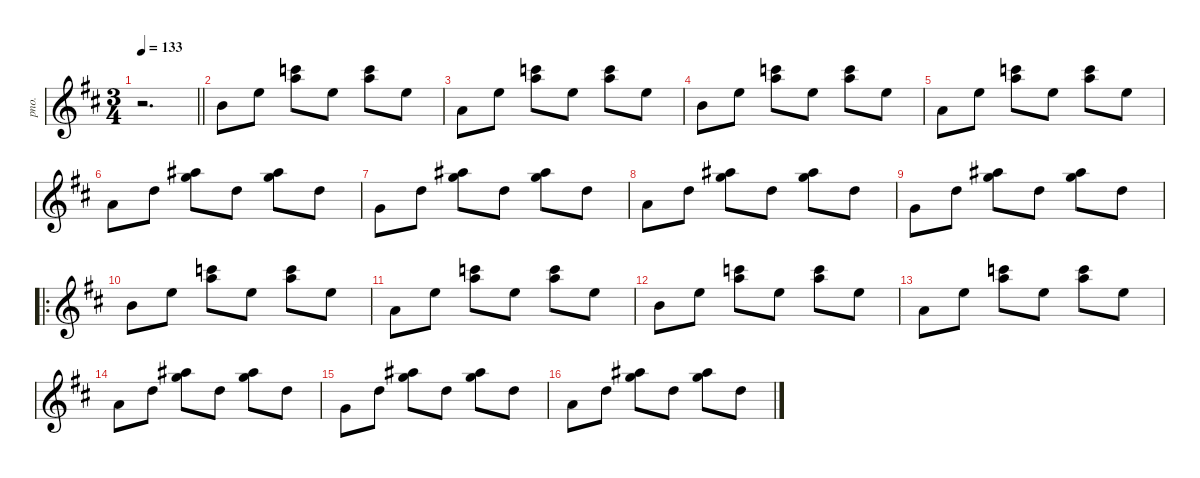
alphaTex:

\defaultSystemsLayout 4
\hideDynamics
\bracketExtendMode nobrackets
\otherSystemsTrackNameOrientation horizontal
\track ("Keyboards" "pno.") {defaultSystemsLayout 4 instrument acousticgrandpiano}
\staff {score}
\tuning (E4 B3 G3 D3 A2 E2)
\ts (3 4)
\tempo 133
\clef g2
\barLineRight lightlight
\ks bminor
r.2{d dy f beam Down} |
21.4{acc forcenatural}.8{beam Down} 21.3{acc forcenatural}.8{beam Down} (20.1{acc forcenatural} 22.2{acc forcenatural}).8{beam Down} 21.3{acc forcenatural}.8{beam Down} (20.1{acc forcenatural} 22.2{acc forcenatural}).8{beam Down} 21.3{acc forcenatural}.8{beam Down} |
19.4{acc forcenatural}.8{beam Down} 21.3{acc forcenatural}.8{beam Down} (20.1{acc forcenatural} 22.2{acc forcenatural}).8{beam Down} 21.3{acc forcenatural}.8{beam Down} (20.1{acc forcenatural} 22.2{acc forcenatural}).8{beam Down} 21.3{acc forcenatural}.8{beam Down} |
21.4{acc forcenatural}.8{beam Down} 21.3{acc forcenatural}.8{beam Down} (20.1{acc forcenatural} 22.2{acc forcenatural}).8{beam Down} 21.3{acc forcenatural}.8{beam Down} (20.1{acc forcenatural} 22.2{acc forcenatural}).8{beam Down} 21.3{acc forcenatural}.8{beam Down} |
19.4{acc forcenatural}.8{beam Down} 21.3{acc forcenatural}.8{beam Down} (20.1{acc forcenatural} 22.2{acc forcenatural}).8{beam Down} 21.3{acc forcenatural}.8{beam Down} (20.1{acc forcenatural} 22.2{acc forcenatural}).8{beam Down} 21.3{acc forcenatural}.8{beam Down} |
19.4{acc forcenatural}.8{beam Down} 19.3{acc forcenatural}.8{beam Down} (18.1{acc #} 20.2{acc forcenatural}).8{beam Down} 19.3{acc forcenatural}.8{beam Down} (18.1{acc #} 20.2{acc forcenatural}).8{beam Down} 19.3{acc forcenatural}.8{beam Down} |
17.4{acc forcenatural}.8{beam Down} 19.3{acc forcenatural}.8{beam Down} (18.1{acc #} 20.2{acc forcenatural}).8{beam Down} 19.3{acc forcenatural}.8{beam Down} (18.1{acc #} 20.2{acc forcenatural}).8{beam Down} 19.3{acc forcenatural}.8{beam Down} |
19.4{acc forcenatural}.8{beam Down} 19.3{acc forcenatural}.8{beam Down} (18.1{acc #} 20.2{acc forcenatural}).8{beam Down} 19.3{acc forcenatural}.8{beam Down} (18.1{acc #} 20.2{acc forcenatural}).8{beam Down} 19.3{acc forcenatural}.8{beam Down} |
17.4{acc forcenatural}.8{beam Down} 19.3{acc forcenatural}.8{beam Down} (18.1{acc #} 20.2{acc forcenatural}).8{beam Down} 19.3{acc forcenatural}.8{beam Down} (18.1{acc #} 20.2{acc forcenatural}).8{beam Down} 19.3{acc forcenatural}.8{beam Down} |
\ro
21.4{acc forcenatural}.8{beam Down} 21.3{acc forcenatural}.8{beam Down} (20.1{acc forcenatural} 22.2{acc forcenatural}).8{beam Down} 21.3{acc forcenatural}.8{beam Down} (20.1{acc forcenatural} 22.2{acc forcenatural}).8{beam Down} 21.3{acc forcenatural}.8{beam Down} |
19.4{acc forcenatural}.8{beam Down} 21.3{acc forcenatural}.8{beam Down} (20.1{acc forcenatural} 22.2{acc forcenatural}).8{beam Down} 21.3{acc forcenatural}.8{beam Down} (20.1{acc forcenatural} 22.2{acc forcenatural}).8{beam Down} 21.3{acc forcenatural}.8{beam Down} |
21.4{acc forcenatural}.8{beam Down} 21.3{acc forcenatural}.8{beam Down} (20.1{acc forcenatural} 22.2{acc forcenatural}).8{beam Down} 21.3{acc forcenatural}.8{beam Down} (20.1{acc forcenatural} 22.2{acc forcenatural}).8{beam Down} 21.3{acc forcenatural}.8{beam Down} |
19.4{acc forcenatural}.8{beam Down} 21.3{acc forcenatural}.8{beam Down} (20.1{acc forcenatural} 22.2{acc forcenatural}).8{beam Down} 21.3{acc forcenatural}.8{beam Down} (20.1{acc forcenatural} 22.2{acc forcenatural}).8{beam Down} 21.3{acc forcenatural}.8{beam Down} |
19.4{acc forcenatural}.8{beam Down} 19.3{acc forcenatural}.8{beam Down} (18.1{acc #} 20.2{acc forcenatural}).8{beam Down} 19.3{acc forcenatural}.8{beam Down} (18.1{acc #} 20.2{acc forcenatural}).8{beam Down} 19.3{acc forcenatural}.8{beam Down} |
17.4{acc forcenatural}.8{beam Down} 19.3{acc forcenatural}.8{beam Down} (18.1{acc #} 20.2{acc forcenatural}).8{beam Down} 19.3{acc forcenatural}.8{beam Down} (18.1{acc #} 20.2{acc forcenatural}).8{beam Down} 19.3{acc forcenatural}.8{beam Down} |
19.4{acc forcenatural}.8{beam Down} 19.3{acc forcenatural}.8{beam Down} (18.1{acc #} 20.2{acc forcenatural}).8{beam Down} 19.3{acc forcenatural}.8{beam Down} (18.1{acc #} 20.2{acc forcenatural}).8{beam Down} 19.3{acc forcenatural}.8{beam Down}
